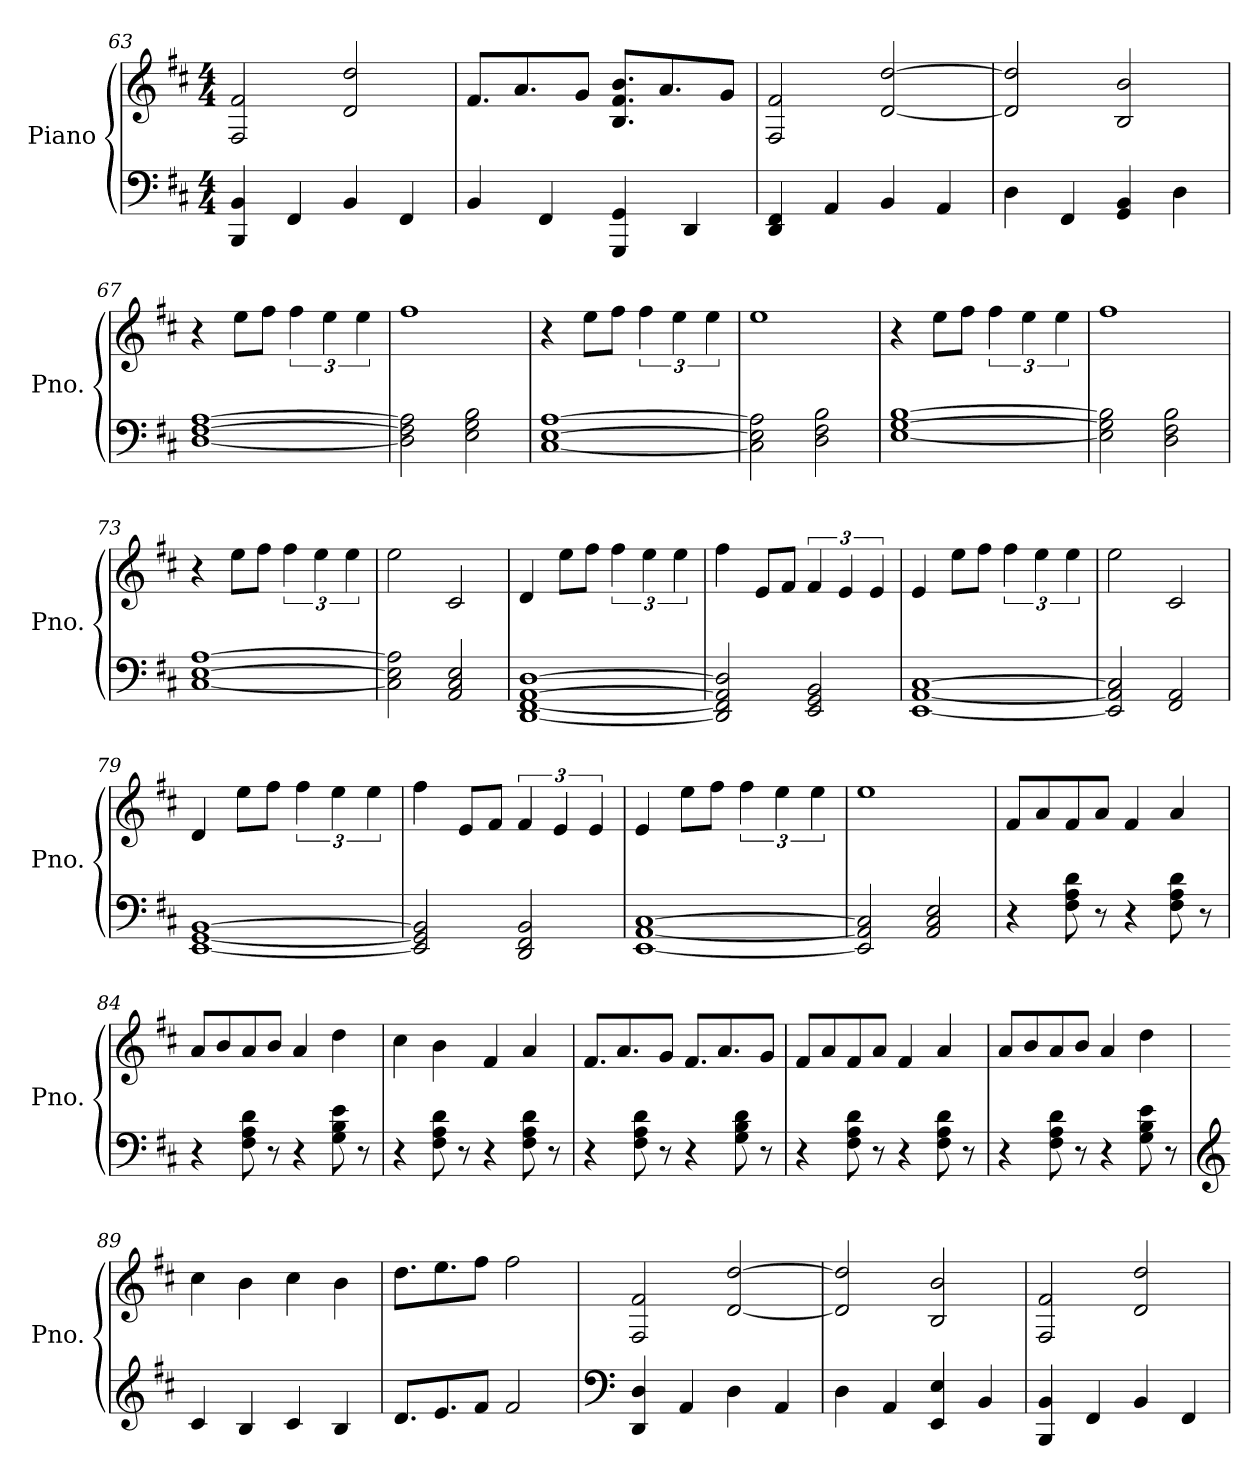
**kern	**kern
*part1	*part1
*staff2	*staff1
*I"Piano	*
*I'Pno.	*
*clefF4	*clefG2
*k[f#c#]	*k[f#c#]
*M4/4	*M4/4
=63	=63
4BBB/ 4BB/	2F#/ 2f#/
4FF#/	.
4BB/	2d/ 2dd/
4FF#/	.
!!LO:LB:g=z
=64	=64
4BB/	8.f#/L
.	8.a/
4FF#/	.
.	8g/J
4GGG/ 4GG/	8.B/ 8.f#/ 8.b/L
.	8.a/
4DD/	.
.	8g/J
=65	=65
4DD/ 4FF#/	2F#/ 2f#/
4AA/	.
4BB/	[2d/ [2dd/
4AA/	.
=66	=66
4D\	2d/] 2dd/]
4FF#/	.
4GG/ 4BB/	2B/ 2b/
4D\	.
=67	=67
[1D [1F# [1A	4r
.	8ee\L
.	8ff#\J
.	6ff#\
.	6ee\
.	6ee\
=68	=68
2D\] 2F#\] 2A\]	1ff#
2E\ 2G\ 2B\	.
=69	=69
[1C# [1E [1A	4r
.	8ee\L
.	8ff#\J
.	6ff#\
.	6ee\
.	6ee\
=70	=70
2C#\] 2E\] 2A\]	1ee
2D\ 2F#\ 2B\	.
=71	=71
[1E [1G [1B	4r
.	8ee\L
.	8ff#\J
.	6ff#\
.	6ee\
.	6ee\
!!LO:LB:g=z
=72	=72
2E\] 2G\] 2B\]	1ff#
2D\ 2F#\ 2B\	.
=73	=73
[1C# [1E [1A	4r
.	8ee\L
.	8ff#\J
.	6ff#\
.	6ee\
.	6ee\
=74	=74
2C#\] 2E\] 2A\]	2ee\
2AA/ 2C#/ 2E/	2c#/
=75	=75
[1DD [1FF# [1AA [1D	4d/
.	8ee\L
.	8ff#\J
.	6ff#\
.	6ee\
.	6ee\
=76	=76
2DD/] 2FF#/] 2AA/] 2D/]	4ff#\
.	8e/L
.	8f#/J
2EE/ 2GG/ 2BB/	6f#/
.	6e/
.	6e/
=77	=77
[1EE [1AA [1C#	4e/
.	8ee\L
.	8ff#\J
.	6ff#\
.	6ee\
.	6ee\
=78	=78
2EE/] 2AA/] 2C#/]	2ee\
2FF#/ 2AA/	2c#/
=79	=79
[1EE [1GG [1BB	4d/
.	8ee\L
.	8ff#\J
.	6ff#\
.	6ee\
.	6ee\
!!LO:LB:g=z
=80	=80
2EE/] 2GG/] 2BB/]	4ff#\
.	8e/L
.	8f#/J
2DD/ 2FF#/ 2BB/	6f#/
.	6e/
.	6e/
=81	=81
[1EE [1AA [1C#	4e/
.	8ee\L
.	8ff#\J
.	6ff#\
.	6ee\
.	6ee\
=82	=82
2EE/] 2AA/] 2C#/]	1ee
2AA/ 2C#/ 2E/	.
=83	=83
4r	8f#/L
.	8a/
8F#\ 8A\ 8d\	8f#/
8r	8a/J
4r	4f#/
8F#\ 8A\ 8d\	4a/
8r	.
=84	=84
4r	8a/L
.	8b/
8F#\ 8A\ 8d\	8a/
8r	8b/J
4r	4a/
8G\ 8B\ 8e\	4dd\
8r	.
=85	=85
4r	4cc#\
8F#\ 8A\ 8d\	4b\
8r	.
4r	4f#/
8F#\ 8A\ 8d\	4a/
8r	.
!!LO:LB:g=z
=86	=86
4r	8.f#/L
.	8.a/
8F#\ 8A\ 8d\	.
8r	8g/J
4r	8.f#/L
.	8.a/
8G\ 8B\ 8d\	.
8r	8g/J
=87	=87
4r	8f#/L
.	8a/
8F#\ 8A\ 8d\	8f#/
8r	8a/J
4r	4f#/
8F#\ 8A\ 8d\	4a/
8r	.
=88	=88
4r	8a/L
.	8b/
8F#\ 8A\ 8d\	8a/
8r	8b/J
4r	4a/
8G\ 8B\ 8e\	4dd\
8r	.
=89	=89
*clefG2	*
4c#/	4cc#\
4B/	4b\
4c#/	4cc#\
4B/	4b\
=90	=90
8.d/L	8.dd\L
8.e/	8.ee\
8f#/J	8ff#\J
2f#/	2ff#\
=91	=91
*clefF4	*
4DD/ 4D/	2F#/ 2f#/
4AA/	.
4D\	[2d/ [2dd/
4AA/	.
!!LO:LB:g=z
=92	=92
4D\	2d/] 2dd/]
4AA/	.
4EE/ 4E/	2B/ 2b/
4BB/	.
=93	=93
4BBB/ 4BB/	2F#/ 2f#/
4FF#/	.
4BB/	2d/ 2dd/
4FF#/	.
=	=
*-	*-
